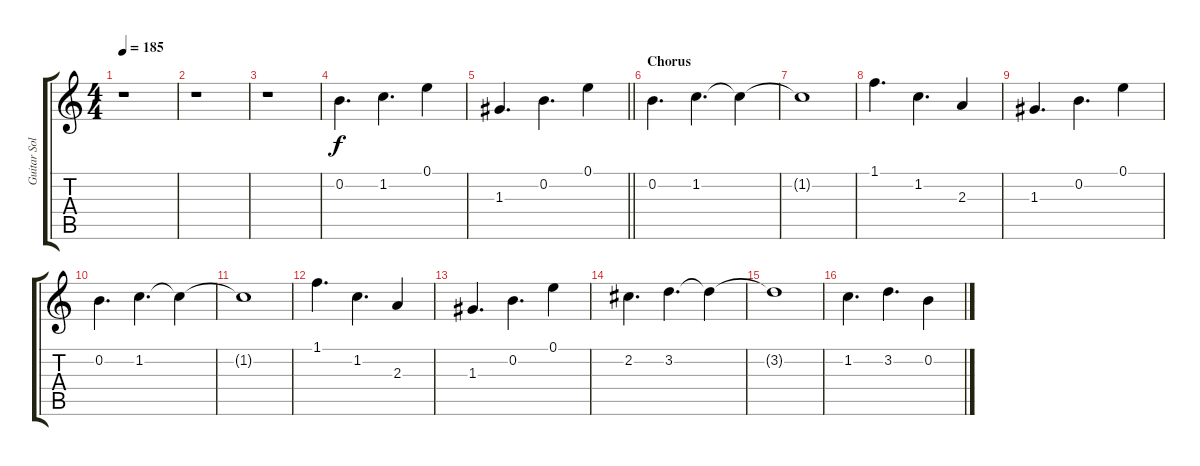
\track ("Guitar Solo" "Guitar Sol") {instrument electricguitarclean}
\staff {score tabs}
\tuning (E4 B3 G3 D3 A2 E2) {hide}
\ts (4 4)
\tempo 185
\clef g2
\ks c
r.1{dy f} |
r.1 |
r.1 |
0.2.4{d} 1.2.4{d} 0.1.4 |
\barLineRight lightlight
1.3.4{d} 0.2.4{d} 0.1.4 |
\section ("" "Chorus")
0.2.4{d} 1.2.4{d} 1.2{t}.4 |
1.2{t}.1 |
1.1.4{d} 1.2.4{d} 2.3.4 |
1.3.4{d} 0.2.4{d} 0.1.4 |
0.2.4{d} 1.2.4{d} 1.2{t}.4 |
1.2{t}.1 |
1.1.4{d} 1.2.4{d} 2.3.4 |
1.3.4{d} 0.2.4{d} 0.1.4 |
2.2.4{d} 3.2.4{d} 3.2{t}.4 |
3.2{t}.1 |
1.2.4{d} 3.2.4{d} 0.2.4
